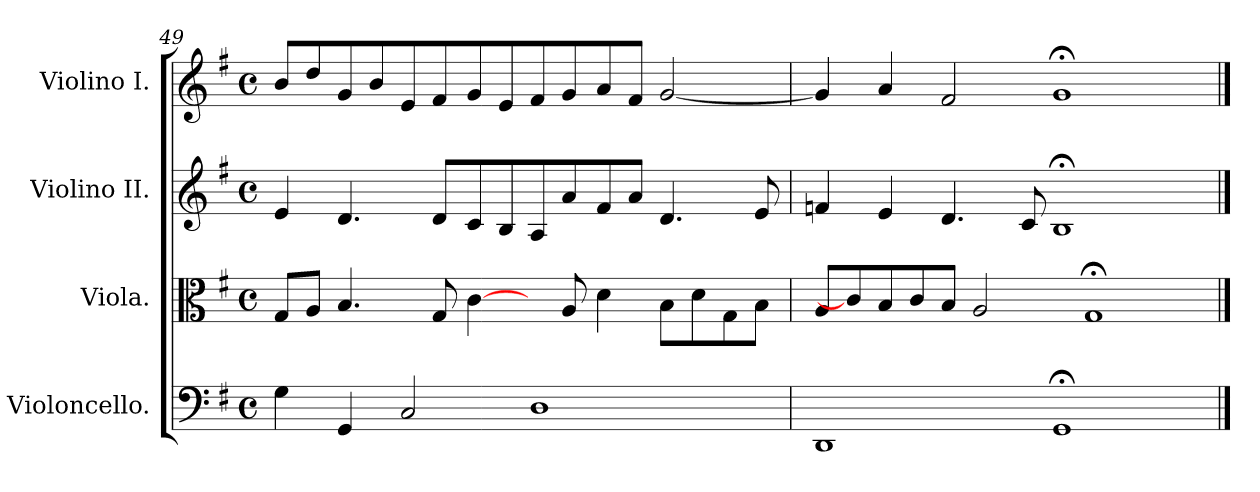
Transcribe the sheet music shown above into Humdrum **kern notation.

**kern	**kern	**kern	**kern
*part4	*part3	*part2	*part1
*staff4	*staff3	*staff2	*staff1
*I"Violoncello.	*I"Viola.	*I"Violino II.	*I"Violino I.
!!LO:PB:g=z
*clefF4	*clefC3	*clefG2	*clefG2
*k[f#]	*k[f#]	*k[f#]	*k[f#]
*G:	*G:	*G:	*G:
*M4/4	*M4/4	*M4/4	*M4/4
*met(c)	*met(c)	*met(c)	*met(c)
=49	=49	=49	=49
4G\	8G/L	4e/	8b/L
.	8A/J	.	8dd/
4GG/	4.B/	4.d/	8g/
.	.	.	8b/
2C/	.	.	8e/
.	8G/	8d/L	8f#/
.	[4c\	8c/	8g/
.	.	8B/	8e/
1D	8ryy	8A/	8f#/
.	8A/	8a/	8g/
.	4d\	8f#/	8a/
.	.	8a/J	8f#/J
.	8B\L	4.d/	[2g/
.	8d\	.	.
.	8G\	.	.
.	8B\J	8e/	.
=50	=50	=50	=50
1DD	8A/L	4fn/	4g/]
.	8c\]	.	.
.	8B/	4e/	4a/
.	8c/	.	.
.	8B/J	4.d/	2f#/
.	2A/	.	.
.	.	8c/	.
1GG;<	.	1B;<	1g;<
.	1G;<	.	.
8ryy	.	8ryy	8ryy
==	==	==	==
*-	*-	*-	*-
